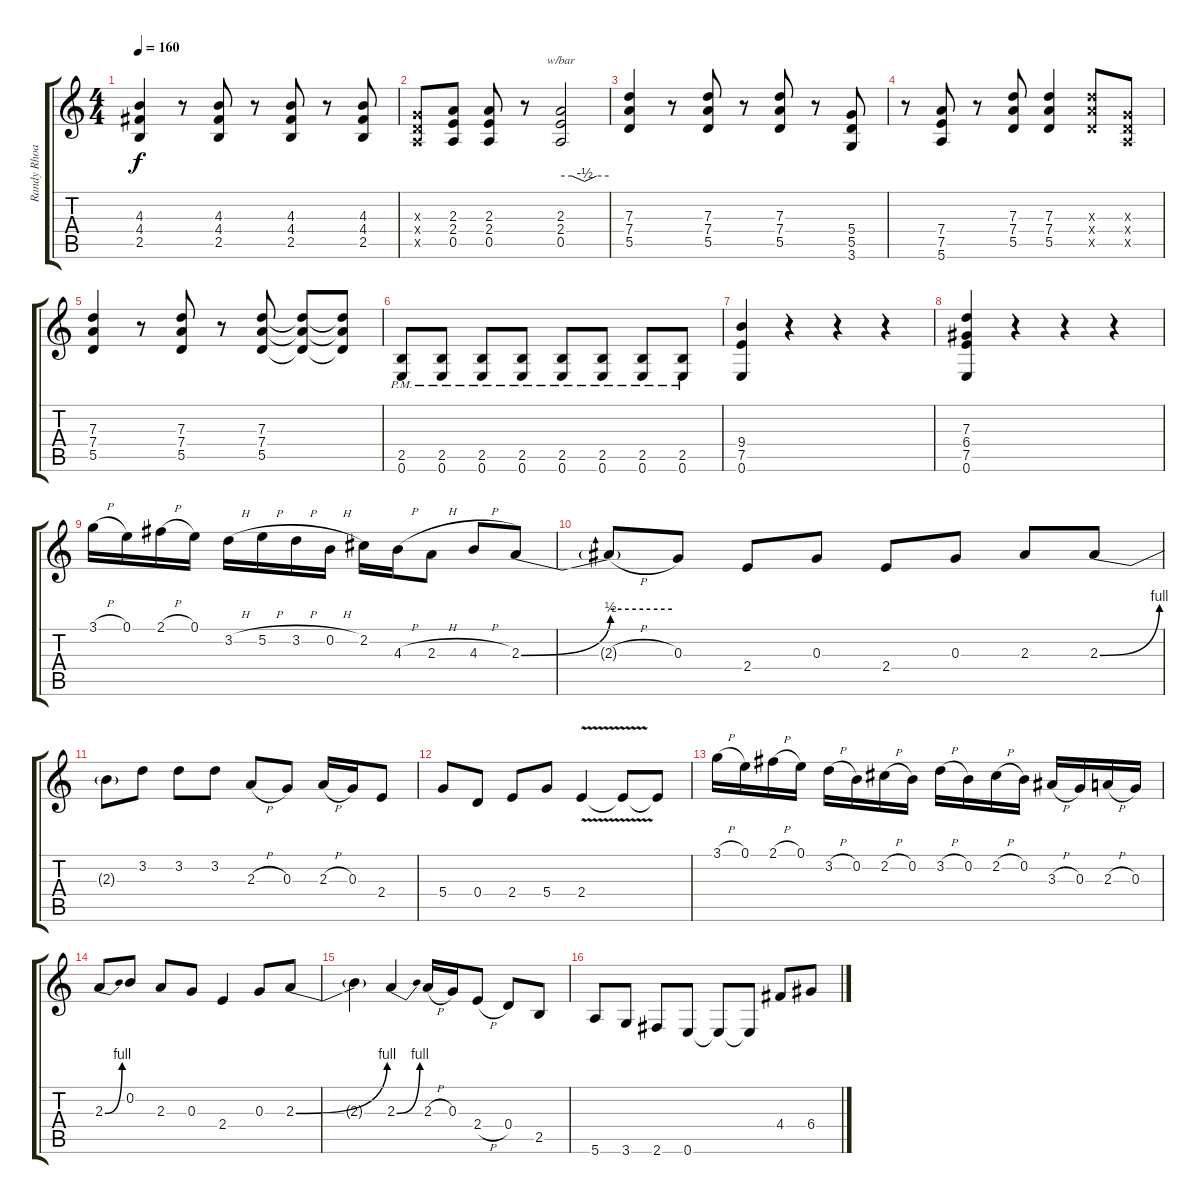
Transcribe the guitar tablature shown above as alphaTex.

\track ("Randy Rhoads" "Randy Rhoa") {instrument overdrivenguitar}
\staff {score tabs}
\tuning (E4 B3 G3 D3 A2 E2) {hide}
\ts (4 4)
\tempo 160
\clef g2
\ks c
(4.3 4.4 2.5).4{dy f} r.8 (4.3 4.4 2.5).8 r.8 (4.3 4.4 2.5).8 r.8 (4.3 4.4 2.5).8 |
(0.3{x} 0.4{x} 0.5{x}).8 (2.3 2.4 0.5).8 (2.3 2.4 0.5).8 r.8 (2.3 2.4 0.5).2{tbe (custom default 0 0 14 0 30 -2 45 0 60 0)} |
(7.3 7.4 5.5).4 r.8 (7.3 7.4 5.5).8 r.8 (7.3 7.4 5.5).8 r.8 (5.4 5.5 3.6).8 |
r.8 (7.4 7.5 5.6).8 r.8 (7.3 7.4 5.5).8 (7.3 7.4 5.5).4 (7.3{x} 7.4{x} 5.5{x}).8 (0.3{x} 0.4{x} 0.5{x}).8 |
(7.3 7.4 5.5).4 r.8 (7.3 7.4 5.5).8 r.8 (7.3 7.4 5.5).8 (7.3{t} 7.4{t} 5.5{t}).8 (7.3{t} 7.4{t} 5.5{t}).8 |
(2.5 0.6{pm}).8 (2.5 0.6{pm}).8 (2.5 0.6{pm}).8 (2.5 0.6{pm}).8 (2.5 0.6{pm}).8 (2.5 0.6{pm}).8 (2.5 0.6{pm}).8 (2.5 0.6{pm}).8 |
(9.4 7.5 0.6).4 r.4 r.4 r.4 |
(7.3 6.4 7.5 0.6).4 r.4 r.4 r.4 |
3.1{h}.16 0.1.16 2.1{h}.16 0.1.16 3.2{h}.16 5.2{h}.16 3.2{h}.16 0.2{h}.16 2.2.16 4.3{h}.16 2.3{h}.8 4.3{h}.8 2.3{be (bend 0 0 60 2)}.8 |
2.3{be (hold 0 3 60 3) h t}.8 0.3.8 2.4.8 0.3.8 2.4.8 0.3.8 2.3.8 2.3{be (bend 0 0 60 4)}.8 |
2.3{t}.8 3.2.8 3.2.8 3.2.8 2.3{h}.8 0.3.8 2.3{h}.16 0.3.16 2.4.8 |
5.4.8 0.4.8 2.4.8 5.4.8 2.4{v}.4 2.4{t}.8 2.4{t}.8 |
3.1{h}.16 0.1.16 2.1{h}.16 0.1.16 3.2{h}.16 0.2.16 2.2{h}.16 0.2.16 3.2{h}.16 0.2.16 2.2{h}.16 0.2.16 3.3{h}.16 0.3.16 2.3{h}.16 0.3.16 |
2.3{be (bend 0 0 60 4)}.8 0.2.8 2.3.8 0.3.8 2.4.4 0.3.8 2.3{be (bend 0 0 60 4)}.8 |
2.3{t}.4 2.3{be (bend 0 0 60 4)}.4 2.3{h}.16 0.3.16 2.4{h}.8 0.4.8 2.5.8 |
5.6.8 3.6.8 2.6.8 0.6.8 0.6{t}.8 0.6{t}.8 4.4.8 6.4.8
